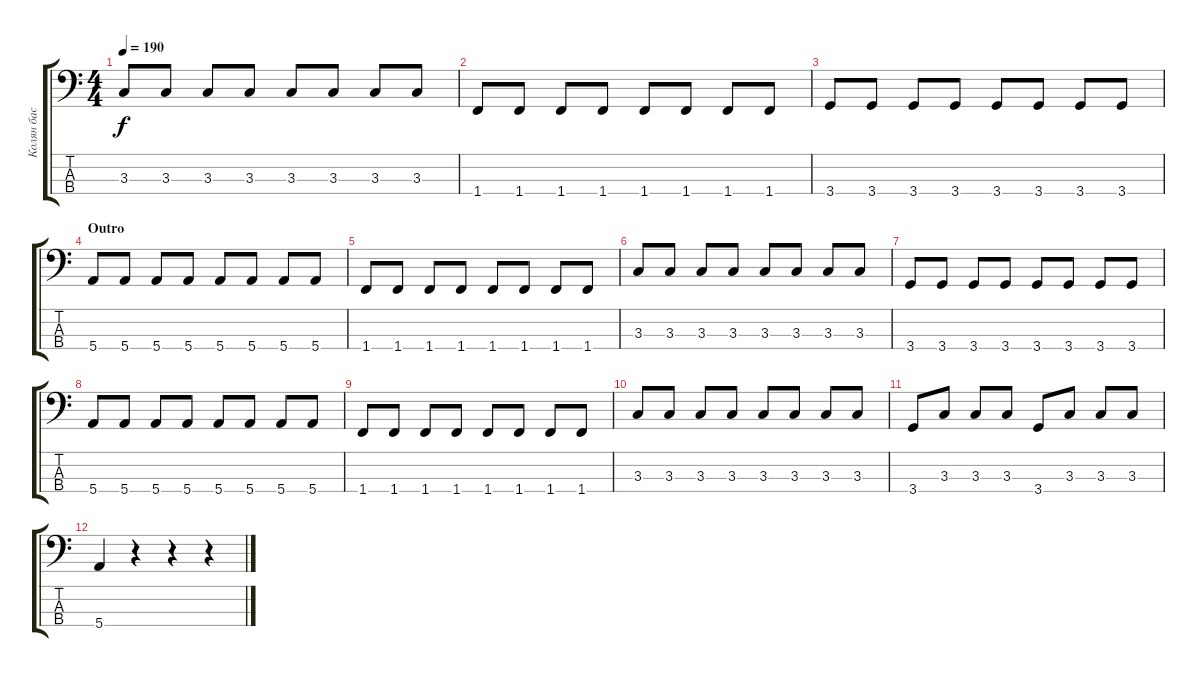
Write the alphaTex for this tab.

\track ("Колян бас" "Колян бас") {instrument electricbasspick}
\staff {score tabs}
\tuning (G2 D2 A1 E1) {hide}
\ts (4 4)
\tempo 190
\clef f4
\ks c
3.3.8{dy f} 3.3.8 3.3.8 3.3.8 3.3.8 3.3.8 3.3.8 3.3.8 |
1.4.8 1.4.8 1.4.8 1.4.8 1.4.8 1.4.8 1.4.8 1.4.8 |
3.4.8 3.4.8 3.4.8 3.4.8 3.4.8 3.4.8 3.4.8 3.4.8 |
\section ("" "Outro")
5.4.8 5.4.8 5.4.8 5.4.8 5.4.8 5.4.8 5.4.8 5.4.8 |
1.4.8 1.4.8 1.4.8 1.4.8 1.4.8 1.4.8 1.4.8 1.4.8 |
3.3.8 3.3.8 3.3.8 3.3.8 3.3.8 3.3.8 3.3.8 3.3.8 |
3.4.8 3.4.8 3.4.8 3.4.8 3.4.8 3.4.8 3.4.8 3.4.8 |
5.4.8 5.4.8 5.4.8 5.4.8 5.4.8 5.4.8 5.4.8 5.4.8 |
1.4.8 1.4.8 1.4.8 1.4.8 1.4.8 1.4.8 1.4.8 1.4.8 |
3.3.8 3.3.8 3.3.8 3.3.8 3.3.8 3.3.8 3.3.8 3.3.8 |
3.4.8 3.3.8 3.3.8 3.3.8 3.4.8 3.3.8 3.3.8 3.3.8 |
5.4.4 r.4 r.4 r.4
